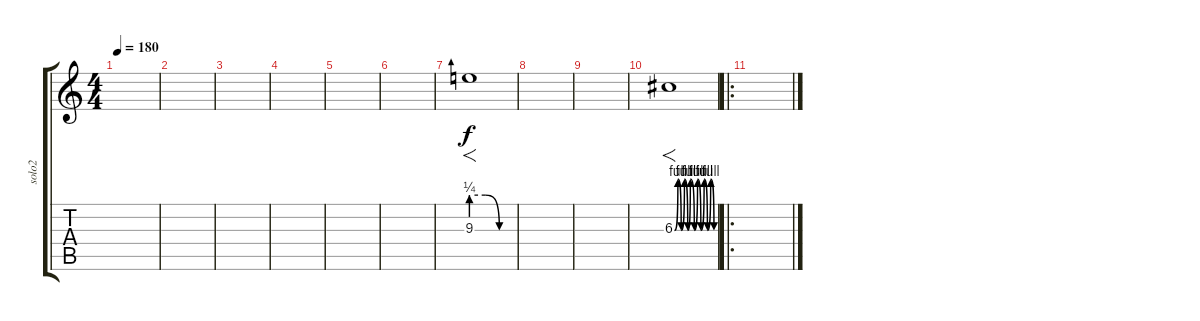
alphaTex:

\track ("solo2" "solo2") {instrument overdrivenguitar}
\staff {score tabs}
\tuning (E4 B3 G3 D3 A2 E2) {hide}
\ts (4 4)
\tempo 180
\clef g2
\ks c
|
|
|
|
|
|
9.3{be (custom 0 1 20 1 40 0 60 0)}.1{f} |
|
|
6.3{be (custom 0 0 5 4 10 0 15 4 20 0 24 4 30 0 35 4 40 0 45 4 50 0 55 4 60 0)}.1{f} |
\ro
